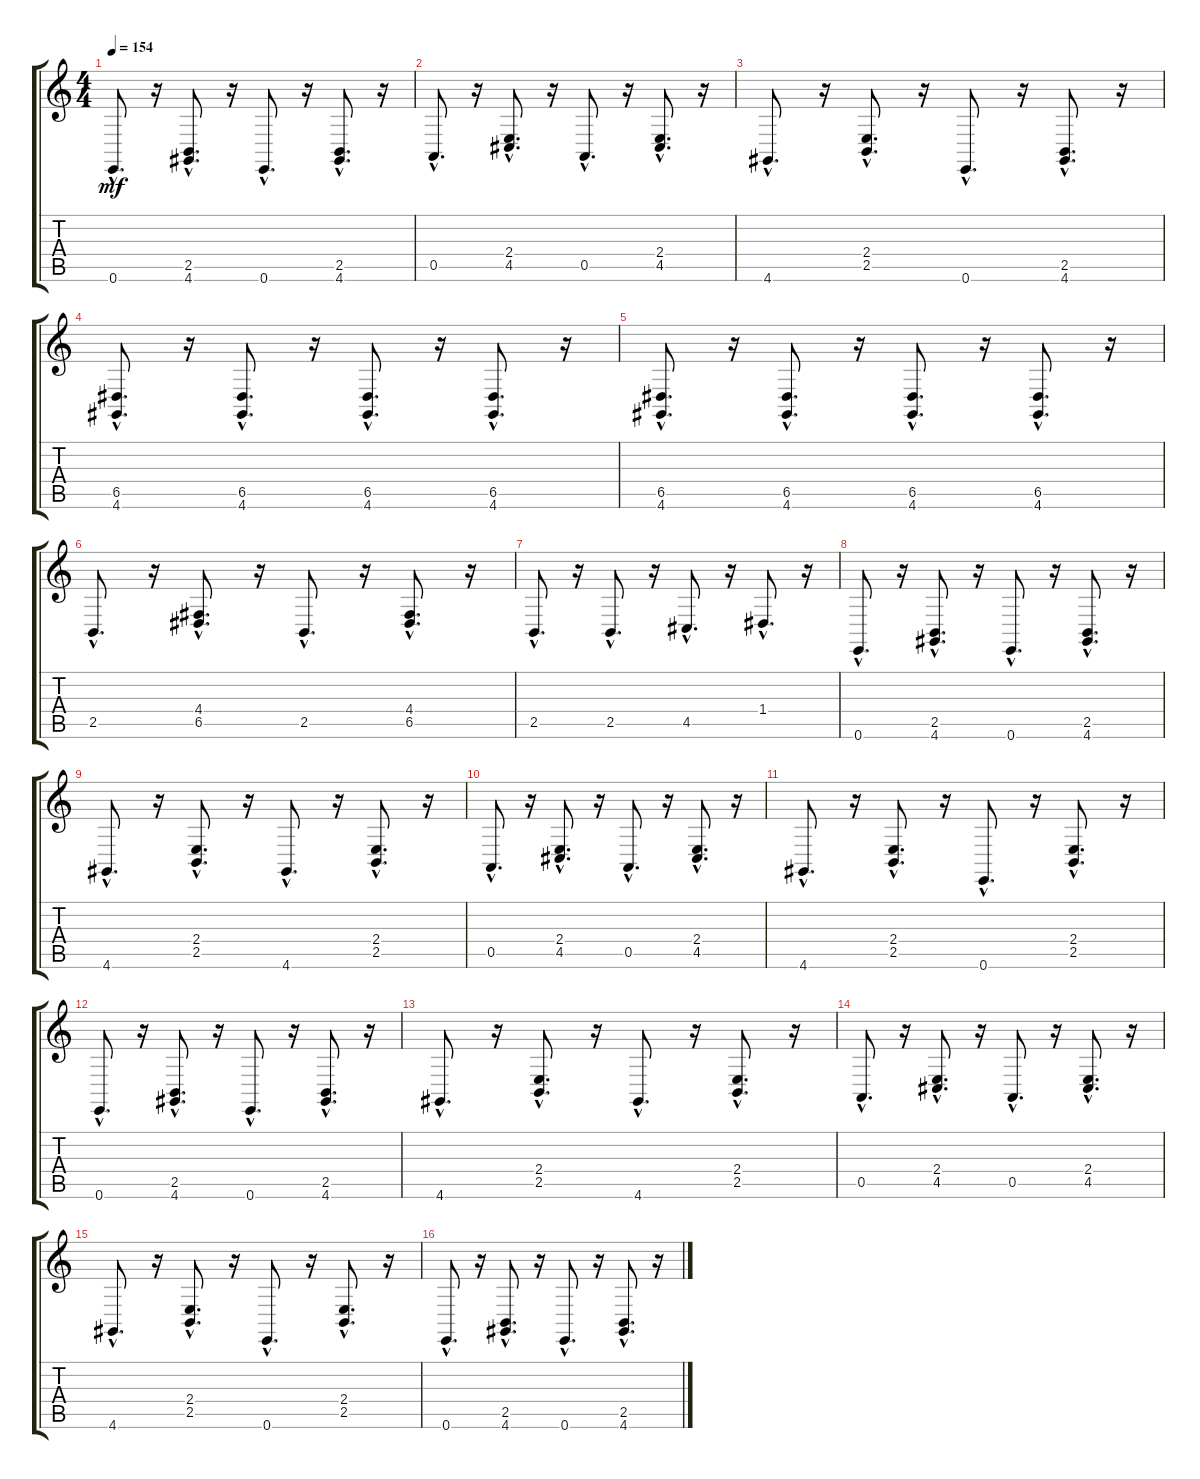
\track "" {instrument acousticgrandpiano}
\staff {score tabs}
\tuning (E4 B3 G3 D3 A2 E2) {hide}
\ts (4 4)
\tempo 154
\clef g2
\ks c
0.6{hac}.8{d dy mf} r.16 (2.5{hac} 4.6{hac}).8{d} r.16 0.6{hac}.8{d} r.16 (2.5{hac} 4.6{hac}).8{d} r.16 |
0.5{hac}.8{d} r.16 (2.4{hac} 4.5{hac}).8{d} r.16 0.5{hac}.8{d} r.16 (2.4{hac} 4.5{hac}).8{d} r.16 |
4.6{hac}.8{d} r.16 (2.4{hac} 2.5{hac}).8{d} r.16 0.6{hac}.8{d} r.16 (2.5{hac} 4.6{hac}).8{d} r.16 |
(6.5{hac} 4.6{hac}).8{d} r.16 (6.5{hac} 4.6{hac}).8{d} r.16 (6.5{hac} 4.6{hac}).8{d} r.16 (6.5{hac} 4.6{hac}).8{d} r.16 |
(6.5{hac} 4.6{hac}).8{d} r.16 (6.5{hac} 4.6{hac}).8{d} r.16 (6.5{hac} 4.6{hac}).8{d} r.16 (6.5{hac} 4.6{hac}).8{d} r.16 |
2.5{hac}.8{d} r.16 (4.4{hac} 6.5{hac}).8{d} r.16 2.5{hac}.8{d} r.16 (4.4{hac} 6.5{hac}).8{d} r.16 |
2.5{hac}.8{d} r.16 2.5{hac}.8{d} r.16 4.5{hac}.8{d} r.16 1.4{hac}.8{d} r.16 |
0.6{hac}.8{d} r.16 (2.5{hac} 4.6{hac}).8{d} r.16 0.6{hac}.8{d} r.16 (2.5{hac} 4.6{hac}).8{d} r.16 |
4.6{hac}.8{d} r.16 (2.4{hac} 2.5{hac}).8{d} r.16 4.6{hac}.8{d} r.16 (2.4{hac} 2.5{hac}).8{d} r.16 |
0.5{hac}.8{d} r.16 (2.4{hac} 4.5{hac}).8{d} r.16 0.5{hac}.8{d} r.16 (2.4{hac} 4.5{hac}).8{d} r.16 |
4.6{hac}.8{d} r.16 (2.4{hac} 2.5{hac}).8{d} r.16 0.6{hac}.8{d} r.16 (2.4{hac} 2.5{hac}).8{d} r.16 |
0.6{hac}.8{d} r.16 (2.5{hac} 4.6{hac}).8{d} r.16 0.6{hac}.8{d} r.16 (2.5{hac} 4.6{hac}).8{d} r.16 |
4.6{hac}.8{d} r.16 (2.4{hac} 2.5{hac}).8{d} r.16 4.6{hac}.8{d} r.16 (2.4{hac} 2.5{hac}).8{d} r.16 |
0.5{hac}.8{d} r.16 (2.4{hac} 4.5{hac}).8{d} r.16 0.5{hac}.8{d} r.16 (2.4{hac} 4.5{hac}).8{d} r.16 |
4.6{hac}.8{d} r.16 (2.4{hac} 2.5{hac}).8{d} r.16 0.6{hac}.8{d} r.16 (2.4{hac} 2.5{hac}).8{d} r.16 |
0.6{hac}.8{d} r.16 (2.5{hac} 4.6{hac}).8{d} r.16 0.6{hac}.8{d} r.16 (2.5{hac} 4.6{hac}).8{d} r.16
